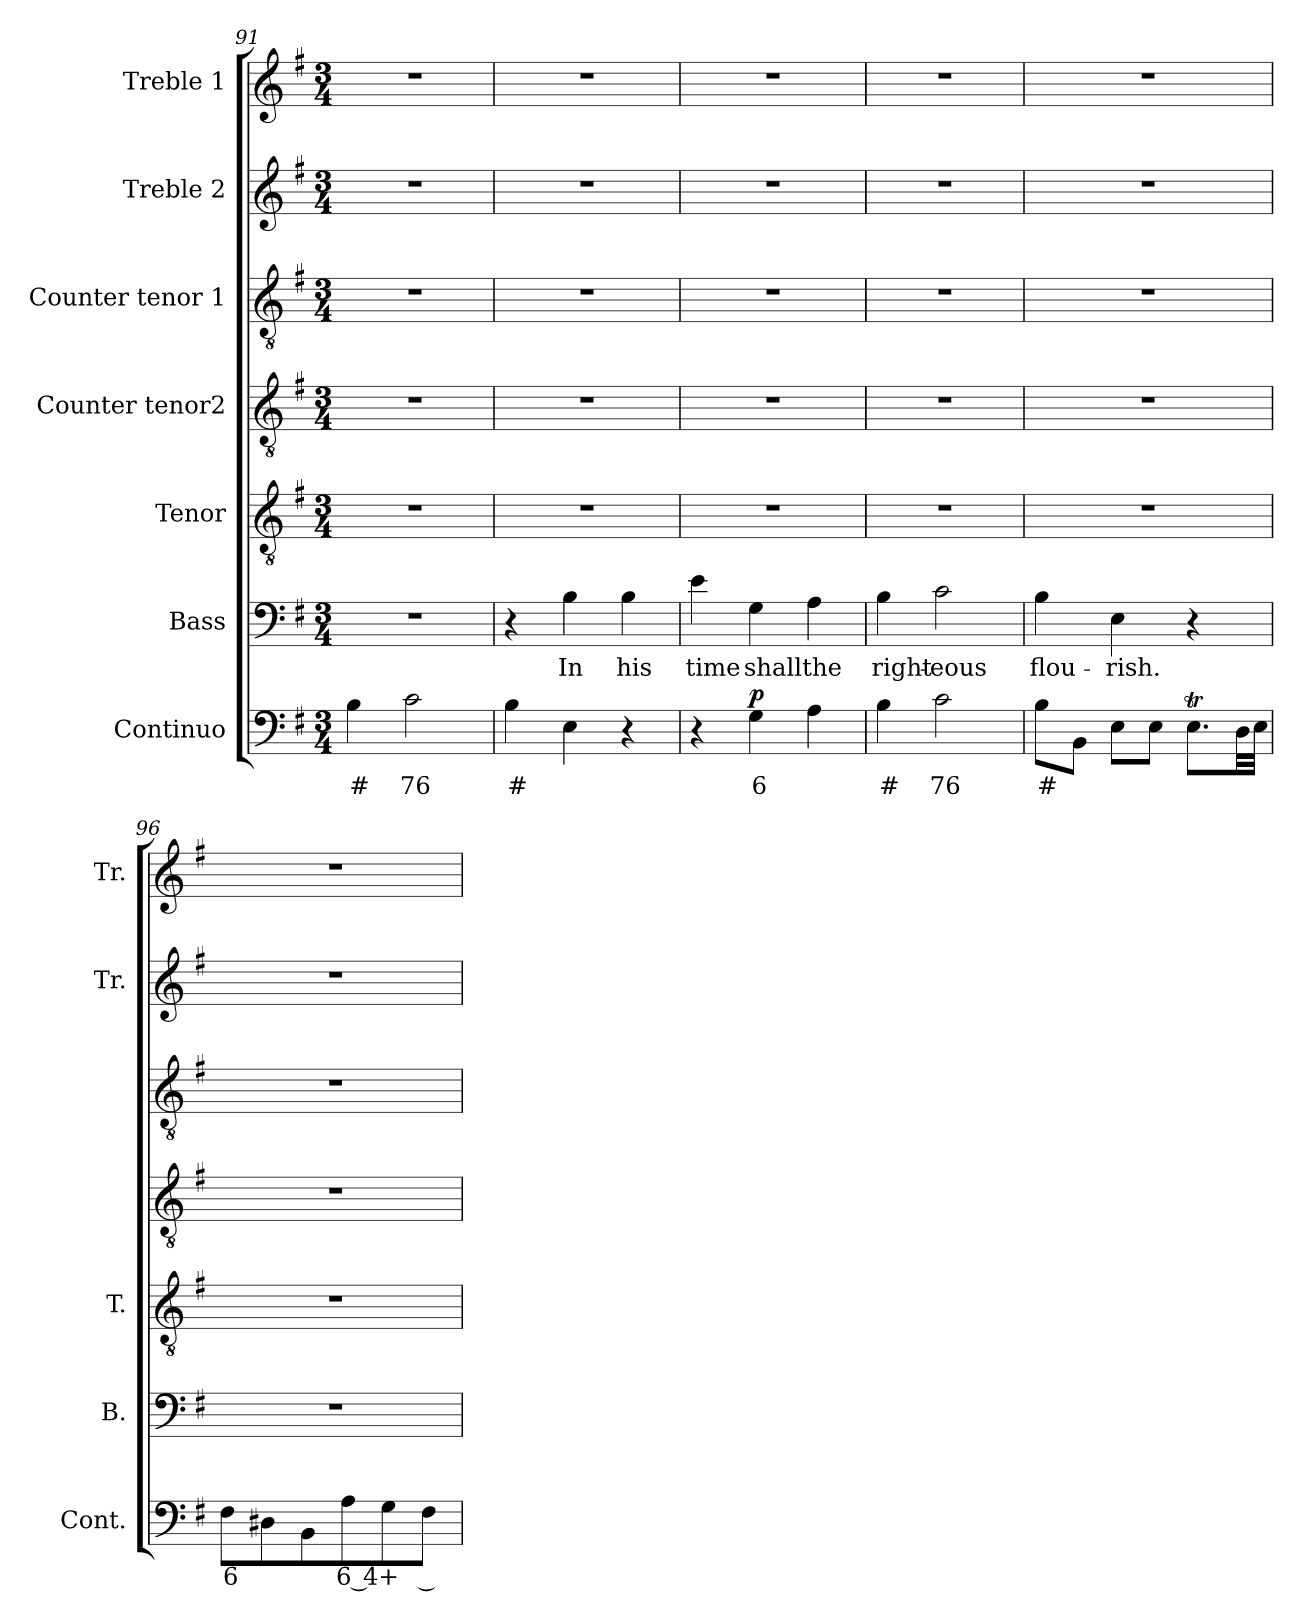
**kern	**text	**dynam	**kern	**text	**kern	**kern	**kern	**kern	**kern
*part7	*part7	*part7	*part6	*part6	*part5	*part4	*part3	*part2	*part1
*staff7	*staff7	*staff7	*staff6	*staff6	*staff5	*staff4	*staff3	*staff2	*staff1
*I"Continuo	*	*	*I"Bass	*	*I"Tenor	*I"Counter tenor2	*I"Counter tenor 1	*I"Treble 2	*I"Treble 1
*I'Cont.	*	*	*I'B.	*	*I'T.	*	*	*I'Tr.	*I'Tr.
*clefF4	*	*	*clefF4	*	*clefGv2	*clefGv2	*clefGv2	*clefG2	*clefG2
*	*	*	*	*	*ITrd7c12	*ITrd7c12	*ITrd7c12	*	*
*k[f#]	*	*	*k[f#]	*	*k[f#]	*k[f#]	*k[f#]	*k[f#]	*k[f#]
*G:	*	*	*G:	*	*G:	*G:	*G:	*G:	*G:
*M3/4	*	*	*M3/4	*	*M3/4	*M3/4	*M3/4	*M3/4	*M3/4
=91	=91	=91	=91	=91	=91	=91	=91	=91	=91
!	!LO:LY:b:color=#000000	!	!LO:N:vis=1	!	!LO:N:vis=1	!LO:N:vis=1	!LO:N:vis=1	!LO:N:vis=1	!LO:N:vis=1
4Bi\	#	.	2.r	.	2.r	2.r	2.r	2.r	2.r
!	!LO:LY:b:color=#000000	!	!	!	!	!	!	!	!
2ci\	76	.	.	.	.	.	.	.	.
=92	=92	=92	=92	=92	=92	=92	=92	=92	=92
!	!LO:LY:b:color=#000000	!	!	!	!LO:N:vis=1	!LO:N:vis=1	!LO:N:vis=1	!LO:N:vis=1	!LO:N:vis=1
4Bi\	#	.	4r	.	2.r	2.r	2.r	2.r	2.r
!	!	!	!	!LO:LY:b:color=#000000	!	!	!	!	!
4Ei\	.	.	4Bi\	In	.	.	.	.	.
!	!	!	!	!LO:LY:b:color=#000000	!	!	!	!	!
4r	.	.	4Bi\	his	.	.	.	.	.
=93	=93	=93	=93	=93	=93	=93	=93	=93	=93
!	!	!	!	!LO:LY:b:color=#000000	!LO:N:vis=1	!LO:N:vis=1	!LO:N:vis=1	!LO:N:vis=1	!LO:N:vis=1
4r	.	.	4ei\	time	2.r	2.r	2.r	2.r	2.r
!	!LO:LY:b:color=#000000	!	!	!	!	!	!	!	!
!	!	!	!	!LO:LY:b:color=#000000	!	!	!	!	!
4Gi\	6	p	4Gi\	shall	.	.	.	.	.
!	!	!	!	!LO:LY:b:color=#000000	!	!	!	!	!
4Ai\	.	.	4Ai\	the	.	.	.	.	.
=94	=94	=94	=94	=94	=94	=94	=94	=94	=94
!	!LO:LY:b:color=#000000	!	!	!	!	!	!	!	!
!	!	!	!	!LO:LY:b:color=#000000	!LO:N:vis=1	!LO:N:vis=1	!LO:N:vis=1	!LO:N:vis=1	!LO:N:vis=1
4Bi\	#	.	4Bi\	right-	2.r	2.r	2.r	2.r	2.r
!	!LO:LY:b:color=#000000	!	!	!	!	!	!	!	!
!	!	!	!	!LO:LY:b:color=#000000	!	!	!	!	!
2ci\	76	.	2ci\	-eous	.	.	.	.	.
=95	=95	=95	=95	=95	=95	=95	=95	=95	=95
!	!LO:LY:b:color=#000000	!	!	!	!	!	!	!	!
!	!	!	!	!LO:LY:b:color=#000000	!LO:N:vis=1	!LO:N:vis=1	!LO:N:vis=1	!LO:N:vis=1	!LO:N:vis=1
8Bi\L	#	.	4Bi\	flou-	2.r	2.r	2.r	2.r	2.r
8BBi\J	.	.	.	.	.	.	.	.	.
!	!	!	!	!LO:LY:b:color=#000000	!	!	!	!	!
8Ei\L	.	.	4Ei\	-rish.	.	.	.	.	.
8Ei\J	.	.	.	.	.	.	.	.	.
8.ETi\L	.	.	4r	.	.	.	.	.	.
32Di\LL	.	.	.	.	.	.	.	.	.
32Ei\JJJ	.	.	.	.	.	.	.	.	.
!!LO:LB:g=z
=96	=96	=96	=96	=96	=96	=96	=96	=96	=96
!	!LO:LY:b:color=#000000	!	!LO:N:vis=1	!	!LO:N:vis=1	!LO:N:vis=1	!LO:N:vis=1	!LO:N:vis=1	!LO:N:vis=1
8F#i\L	6	.	2.r	.	2.r	2.r	2.r	2.r	2.r
8D#Xi\	.	.	.	.	.	.	.	.	.
8BBi\	.	.	.	.	.	.	.	.	.
!	!LO:LY:b:color=#000000	!	!	!	!	!	!	!	!
8Ai\	6 4+	.	.	.	.	.	.	.	.
8Gi\	.	.	.	.	.	.	.	.	.
!	!LO:LY:b:color=#000000	!	!	!	!	!	!	!	!
8F#i\J	__	.	.	.	.	.	.	.	.
=	=	=	=	=	=	=	=	=	=
*-	*-	*-	*-	*-	*-	*-	*-	*-	*-
